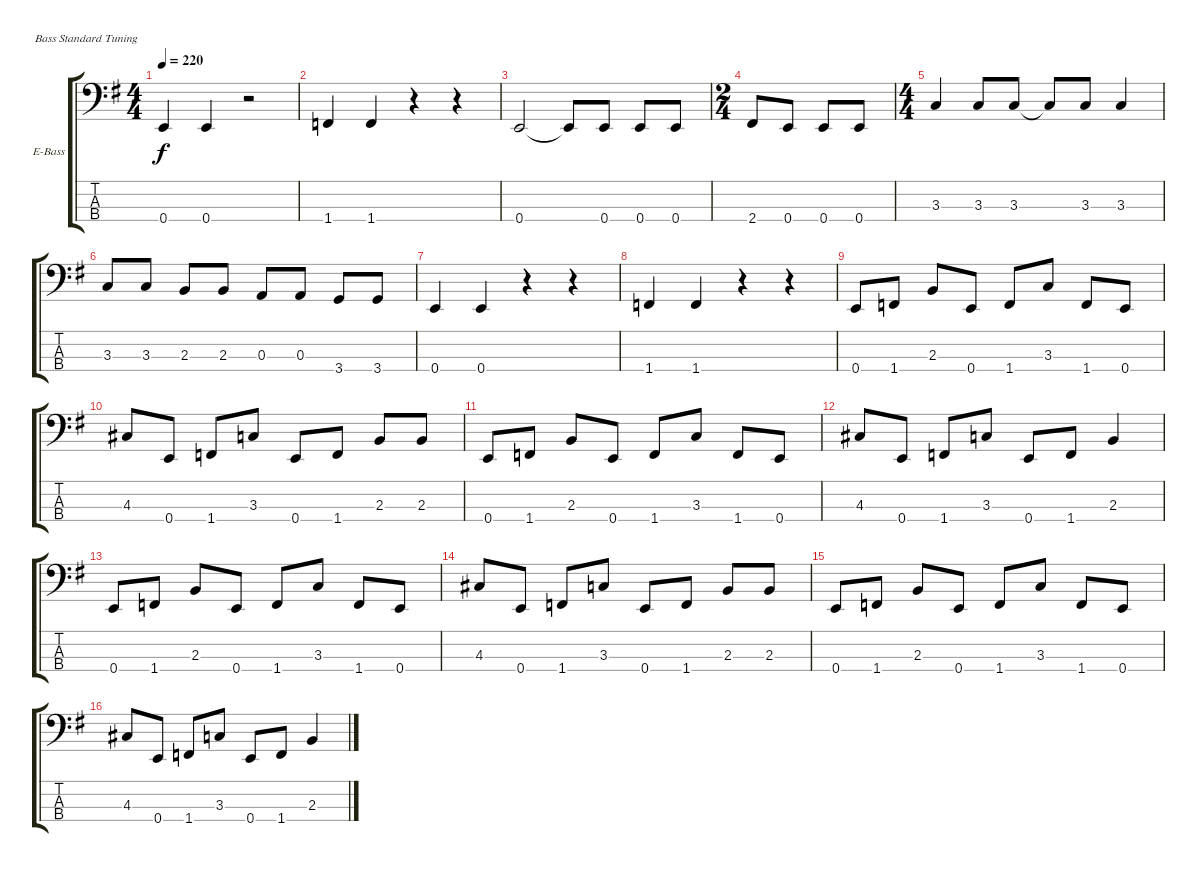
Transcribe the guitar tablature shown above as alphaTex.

\defaultSystemsLayout 4
\bracketExtendMode groupsimilarinstruments
\firstSystemTrackNameOrientation horizontal
\otherSystemsTrackNameOrientation horizontal
\chordDiagramsInScore
\track ("Cliff B." "E-Bass") {instrument electricbassfinger}
\staff {score tabs}
\tuning (G2 D2 A1 E1)
\ts (4 4)
\tempo 220
\clef f4
\scale
0.333333
\ks g
0.4.4{dy f} 0.4.4 r.2 |
\scale
0.256303 1.4.4 1.4.4 r.4 r.4 |
\scale
0.256303 0.4.2 0.4{t}.8 0.4.8 0.4.8 0.4.8 |
\ts (2 4)
\scale
0.487395 2.4.8 0.4.8 0.4.8 0.4.8 |
\ts (4 4)
\scale
0.487395 3.3.4 3.3.8 3.3.8 3.3{t}.8 3.3.8 3.3.4 |
\scale
0.256303 3.3.8 3.3.8 2.3.8 2.3.8 0.3.8 0.3.8 3.4.8 3.4.8 |
\scale
0.256303 0.4.4 0.4.4 r.4 r.4 |
\scale
0.333333 1.4.4 1.4.4 r.4 r.4 |
\scale
0.333333 0.4.8 1.4.8 2.3.8 0.4.8 1.4.8 3.3.8 1.4.8 0.4.8 |
\scale
0.333333 4.3.8 0.4.8 1.4.8 3.3.8 0.4.8 1.4.8 2.3.8 2.3.8 |
\scale
0.333333 0.4.8 1.4.8 2.3.8 0.4.8 1.4.8 3.3.8 1.4.8 0.4.8 |
\scale
0.333333 4.3.8 0.4.8 1.4.8 3.3.8 0.4.8 1.4.8 2.3.4 |
\scale
0.333333 0.4.8 1.4.8 2.3.8 0.4.8 1.4.8 3.3.8 1.4.8 0.4.8 |
\scale
0.333333 4.3.8 0.4.8 1.4.8 3.3.8 0.4.8 1.4.8 2.3.8 2.3.8 |
\scale
0.333333 0.4.8 1.4.8 2.3.8 0.4.8 1.4.8 3.3.8 1.4.8 0.4.8 |
\scale
0.333333 4.3.8 0.4.8 1.4.8 3.3.8 0.4.8 1.4.8 2.3.4
